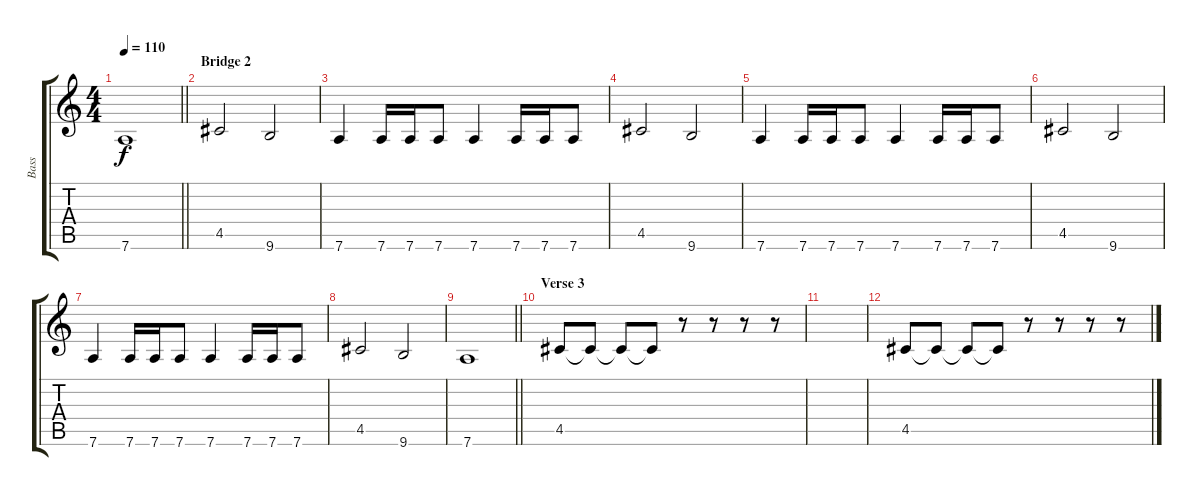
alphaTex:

\track ("Bass" "Bass") {instrument electricbassfinger}
\staff {score tabs}
\tuning (E4 B3 G3 D3 A2 D2) {hide}
\ts (4 4)
\tempo 110
\clef g2
\barLineRight lightlight
\ks c
7.6.1{dy f} |
\section ("" "Bridge 2")
4.5.2 9.6.2 |
7.6.4 7.6.16 7.6.16 7.6.8 7.6.4 7.6.16 7.6.16 7.6.8 |
4.5.2 9.6.2 |
7.6.4 7.6.16 7.6.16 7.6.8 7.6.4 7.6.16 7.6.16 7.6.8 |
4.5.2 9.6.2 |
7.6.4 7.6.16 7.6.16 7.6.8 7.6.4 7.6.16 7.6.16 7.6.8 |
4.5.2 9.6.2 |
\barLineRight lightlight
7.6.1 |
\section ("" "Verse 3")
4.5.8 4.5{t}.8 4.5{t}.8 4.5{t}.8 r.8 r.8 r.8 r.8 |
|
4.5.8 4.5{t}.8 4.5{t}.8 4.5{t}.8 r.8 r.8 r.8 r.8
